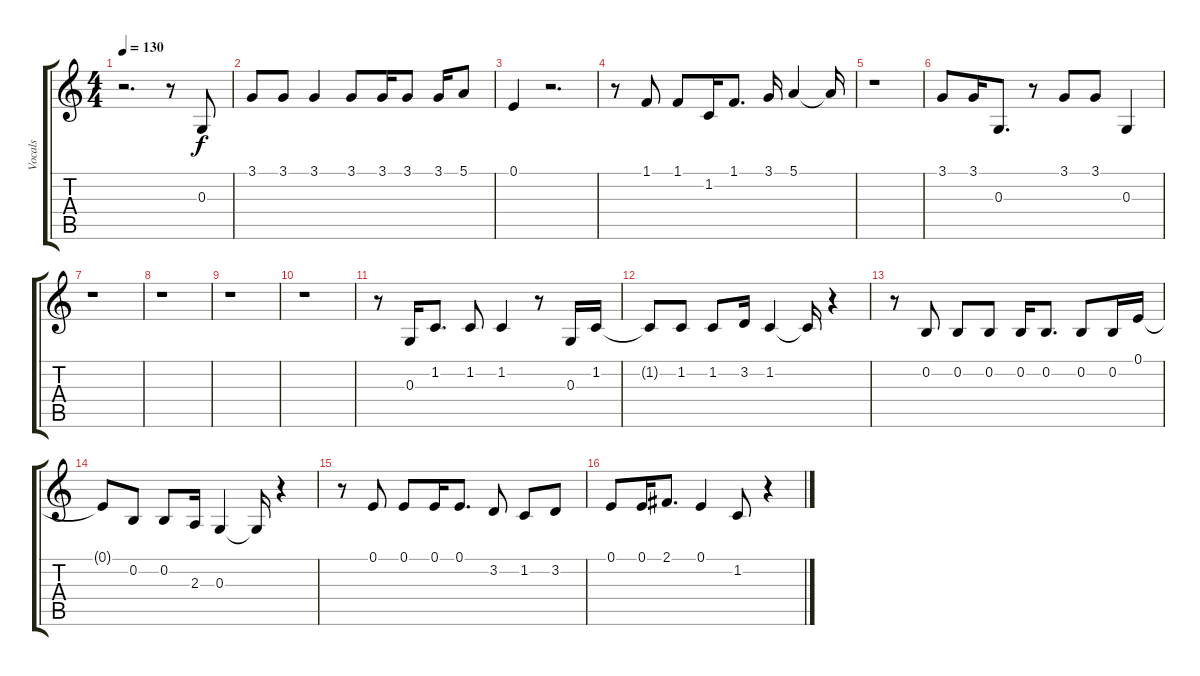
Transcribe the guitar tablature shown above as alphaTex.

\track ("Vocals" "Vocals") {instrument lead6voice}
\staff {score tabs}
\tuning (E4 B3 G3 D3 A2 E2) {hide}
\ts (4 4)
\tempo 130
\clef g2
\ks c
r.2{d dy f} r.8 0.3.8 |
3.1.8 3.1.8 3.1.4 3.1.8 3.1.16 3.1.8 3.1.16 5.1.8 |
0.1.4 r.2{d} |
r.8 1.1.8 1.1.8 1.2.16 1.1.8{d} 3.1.16 5.1.4 5.1{t}.16 |
r.1 |
3.1.8 3.1.16 0.3.8{d} r.8 3.1.8 3.1.8 0.3.4 |
r.1 |
r.1 |
r.1 |
r.1 |
r.8 0.3.16 1.2.8{d} 1.2.8 1.2.4 r.8 0.3.16 1.2.16 |
1.2{t}.8 1.2.8 1.2.8 3.2.16 1.2.4 1.2{t}.16 r.4 |
r.8 0.2.8 0.2.8 0.2.8 0.2.16 0.2.8{d} 0.2.8 0.2.16 0.1.16 |
0.1{t}.8 0.2.8 0.2.8 2.3.16 0.3.4 0.3{t}.16 r.4 |
r.8 0.1.8 0.1.8 0.1.16 0.1.8{d} 3.2.8 1.2.8 3.2.8 |
0.1.8 0.1.16 2.1.8{d} 0.1.4 1.2.8 r.4
